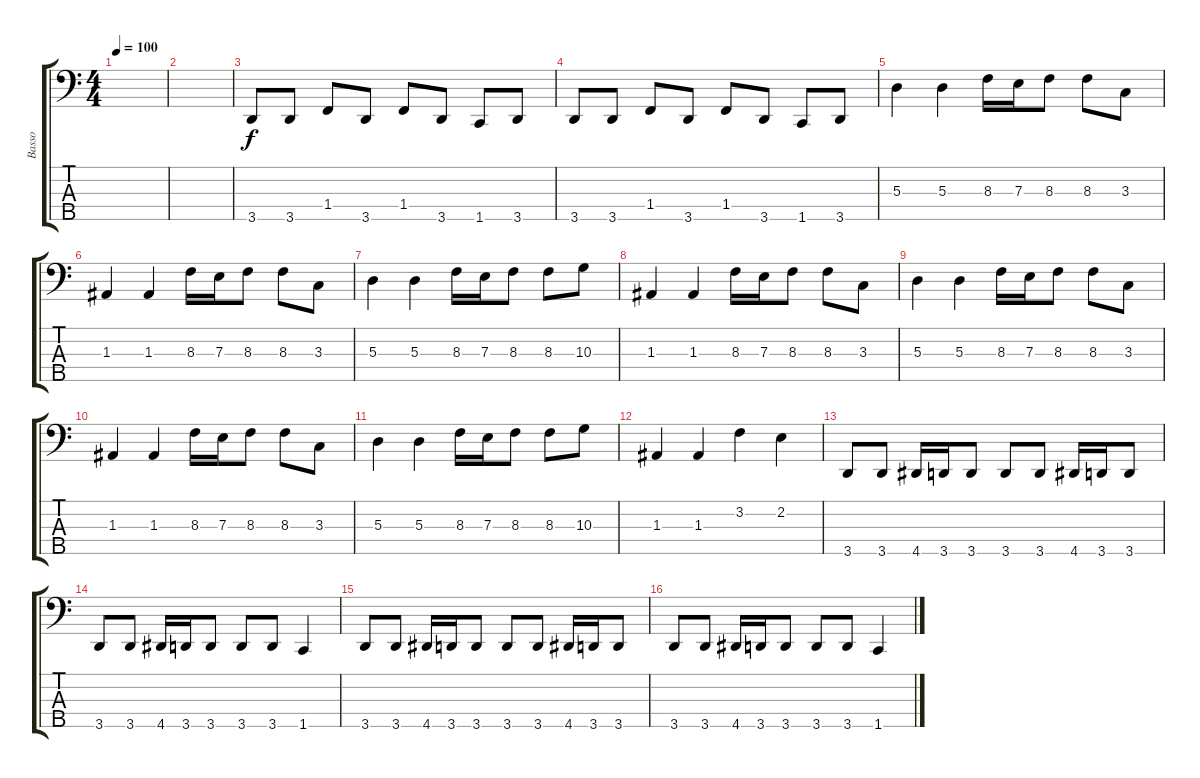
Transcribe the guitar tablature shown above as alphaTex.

\track ("Basso" "Basso") {instrument electricbasspick}
\staff {score tabs}
\tuning (G2 D2 A1 E1 B0) {hide}
\ts (4 4)
\tempo 100
\clef f4
\ks c
|
|
3.5.8 3.5.8 1.4.8 3.5.8 1.4.8 3.5.8 1.5.8 3.5.8 |
3.5.8 3.5.8 1.4.8 3.5.8 1.4.8 3.5.8 1.5.8 3.5.8 |
5.3.4 5.3.4 8.3.16 7.3.16 8.3.8 8.3.8 3.3.8 |
1.3.4 1.3.4 8.3.16 7.3.16 8.3.8 8.3.8 3.3.8 |
5.3.4 5.3.4 8.3.16 7.3.16 8.3.8 8.3.8 10.3.8 |
1.3.4 1.3.4 8.3.16 7.3.16 8.3.8 8.3.8 3.3.8 |
5.3.4 5.3.4 8.3.16 7.3.16 8.3.8 8.3.8 3.3.8 |
1.3.4 1.3.4 8.3.16 7.3.16 8.3.8 8.3.8 3.3.8 |
5.3.4 5.3.4 8.3.16 7.3.16 8.3.8 8.3.8 10.3.8 |
1.3.4 1.3.4 3.2.4 2.2.4 |
3.5.8 3.5.8 4.5.16 3.5.16 3.5.8 3.5.8 3.5.8 4.5.16 3.5.16 3.5.8 |
3.5.8 3.5.8 4.5.16 3.5.16 3.5.8 3.5.8 3.5.8 1.5.4 |
3.5.8 3.5.8 4.5.16 3.5.16 3.5.8 3.5.8 3.5.8 4.5.16 3.5.16 3.5.8 |
3.5.8 3.5.8 4.5.16 3.5.16 3.5.8 3.5.8 3.5.8 1.5.4
